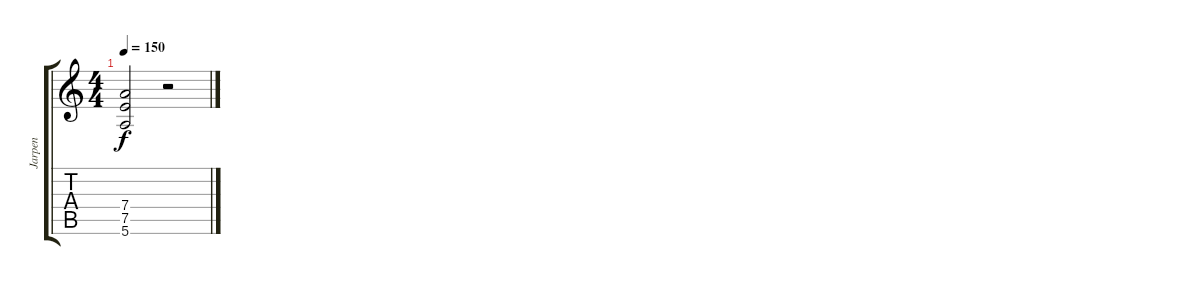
\track ("Jarpen" "Jarpen") {instrument acousticguitarsteel}
\staff {score tabs}
\tuning (E4 B3 G3 D3 A2 E2) {hide}
\ts (4 4)
\tempo 150
\clef g2
\ks c
(7.4 7.5 5.6).2{dy f} r.2
